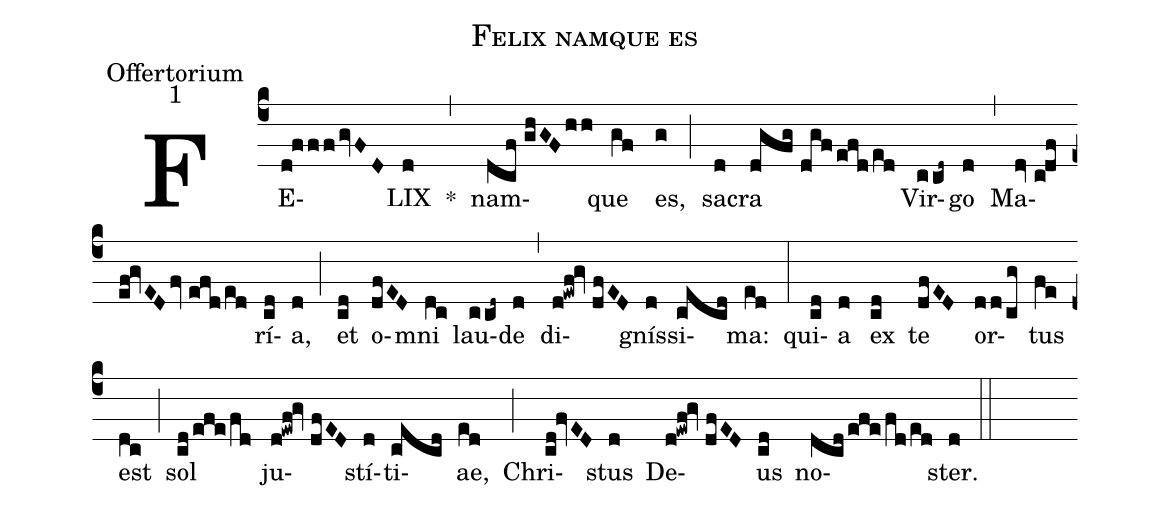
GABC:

name:Felix namque es;
office-part:Offertorium;
mode:1;
%%
(c4) FE(d!fffgvFD)LIX(d) *(,) nam(dcf//ghGFhh)que(gf) es,(g) (;) sa(d)cra(dgfg//dgf/efd/ed) Vir(ccd~)go(d) (,) Ma(dv//c!df/ef!gvEDfv//efd/ed)rí(cd)a,(d) (;) et(cd) o(dfED)mni(dc) lau(ccd~)de(d) (,) di(d!ewf!gv//dfED)gnís(d)si(cecd)ma:(ed) (:) qui(cd)a(d) ex(cd) te(dfED) or(dd/cg)tus(fe) est(dc) (;) sol(cd/efe/fd) ju(d!ewf!gv//dfED)stí(d)ti(cecd)ae,(ed) (;) Chri(cd!fvED)stus(d) De(d!ewf!gv//dfED)us(cd) no(dcd/efe/fd/ed)ster.(d) (::)
